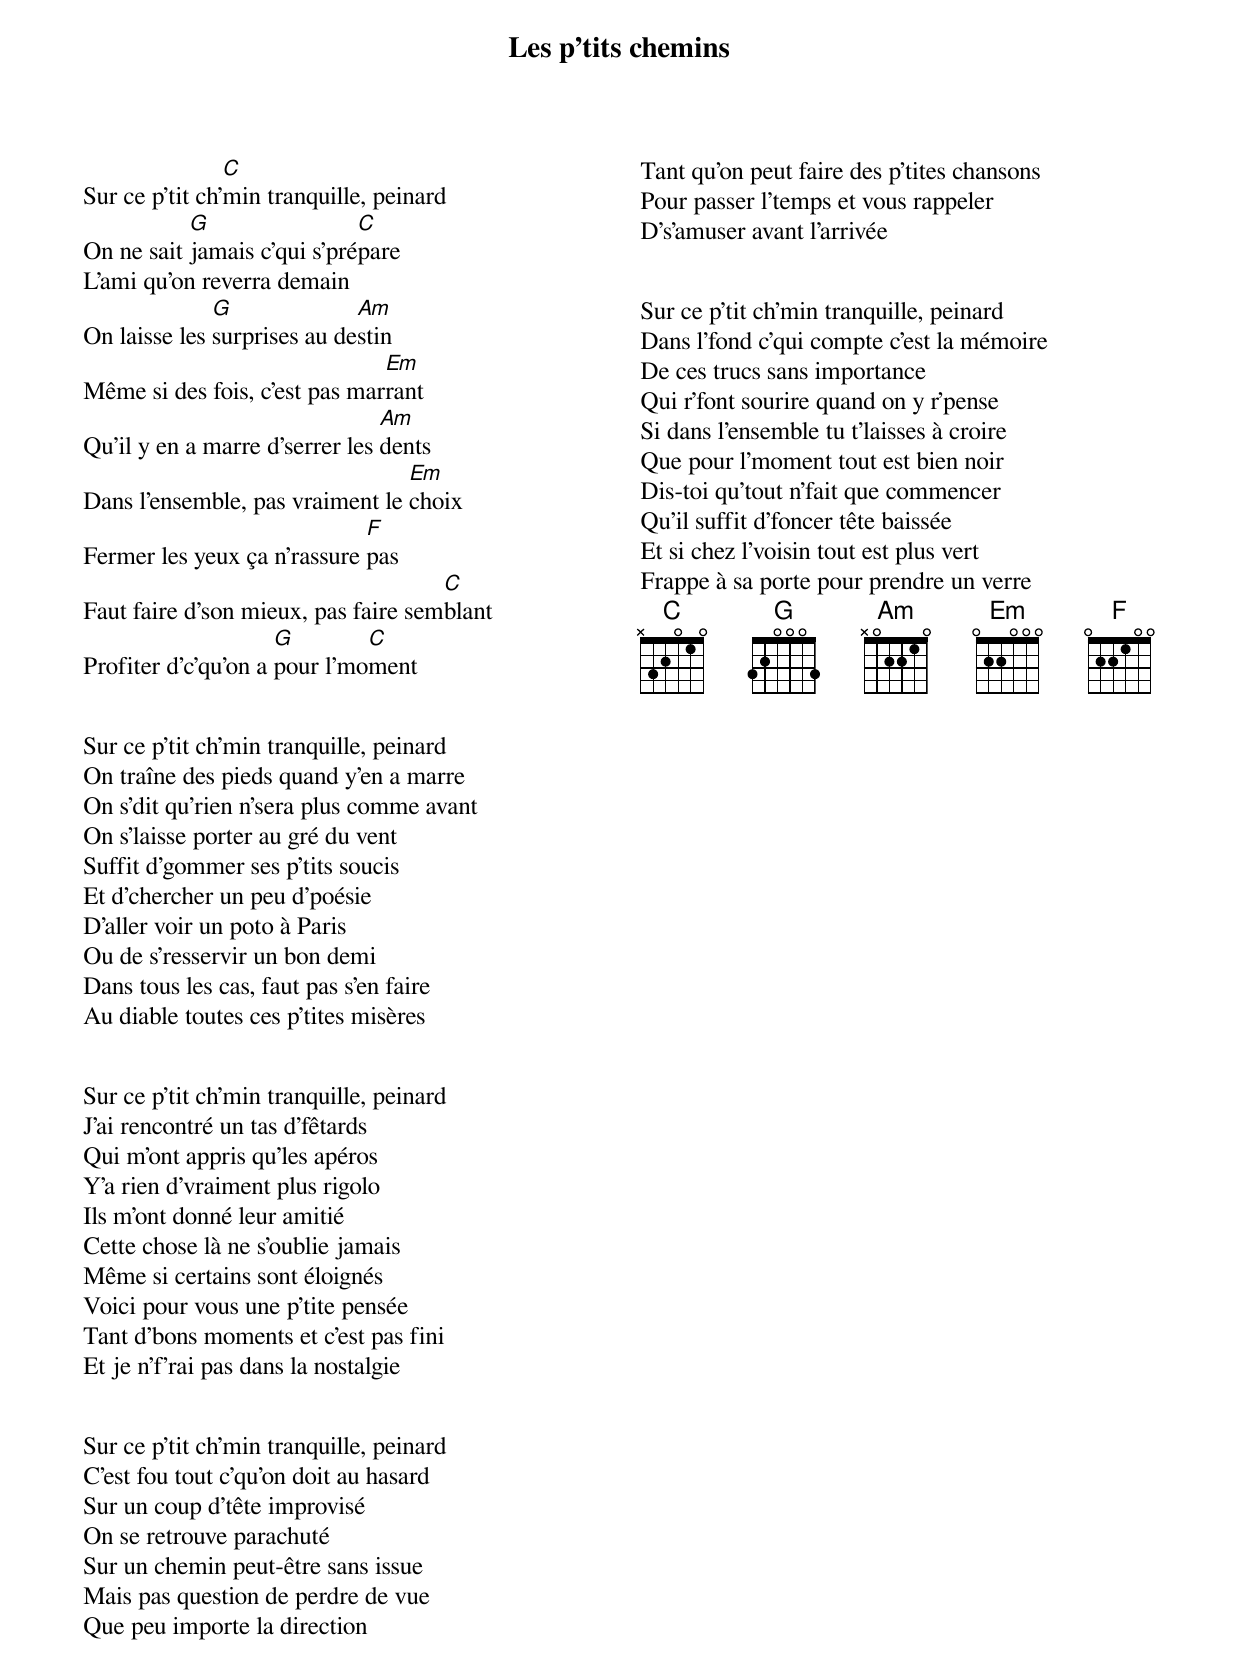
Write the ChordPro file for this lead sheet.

{title: Les p'tits chemins}
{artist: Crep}
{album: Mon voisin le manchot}
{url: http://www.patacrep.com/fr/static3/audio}
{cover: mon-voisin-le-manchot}
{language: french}
{columns: 2}
{define: C frets X 3 2 0 1 0}
{define: G frets 3 2 0 0 0 3}
{define: Am frets X 0 2 2 1 0}
{define: Em frets 0 2 2 0 0 0}
{define: F base-fret 1 frets 0 2 2 1 0 0}


Sur ce p'tit ch'[C]min tranquille, peinard
On ne sait [G]jamais c'qui s'pré[C]pare
L'ami qu'on reverra demain
On laisse les [G]surprises au de[Am]stin
Même si des fois, c'est pas mar[Em]rant
Qu'il y en a marre d'serrer les [Am]dents
Dans l'ensemble, pas vraiment le [Em]choix
Fermer les yeux ça n'rassure [F]pas
Faut faire d'son mieux, pas faire sem[C]blant
Profiter d'c'qu'on a [G]pour l'mo[C]ment


Sur ce p'tit ch'min tranquille, peinard
On traîne des pieds quand y'en a marre
On s'dit qu'rien n'sera plus comme avant
On s'laisse porter au gré du vent
Suffit d'gommer ses p'tits soucis
Et d'chercher un peu d'poésie
D'aller voir un poto à Paris
Ou de s'resservir un bon demi
Dans tous les cas, faut pas s'en faire
Au diable toutes ces p'tites misères


Sur ce p'tit ch'min tranquille, peinard
J'ai rencontré un tas d'fêtards
Qui m'ont appris qu'les apéros
Y'a rien d'vraiment plus rigolo
Ils m'ont donné leur amitié
Cette chose là ne s'oublie jamais
Même si certains sont éloignés
Voici pour vous une p'tite pensée
Tant d'bons moments et c'est pas fini
Et je n'f'rai pas dans la nostalgie


Sur ce p'tit ch'min tranquille, peinard
C'est fou tout c'qu'on doit au hasard
Sur un coup d'tête improvisé
On se retrouve parachuté
Sur un chemin peut-être sans issue
Mais pas question de perdre de vue
Que peu importe la direction
Tant qu'on peut faire des p'tites chansons
Pour passer l'temps et vous rappeler
D's'amuser avant l'arrivée


Sur ce p'tit ch'min tranquille, peinard
Dans l'fond c'qui compte c'est la mémoire
De ces trucs sans importance
Qui r'font sourire quand on y r'pense
Si dans l'ensemble tu t'laisses à croire
Que pour l'moment tout est bien noir
Dis-toi qu'tout n'fait que commencer
Qu'il suffit d'foncer tête baissée
Et si chez l'voisin tout est plus vert
Frappe à sa porte pour prendre un verre
